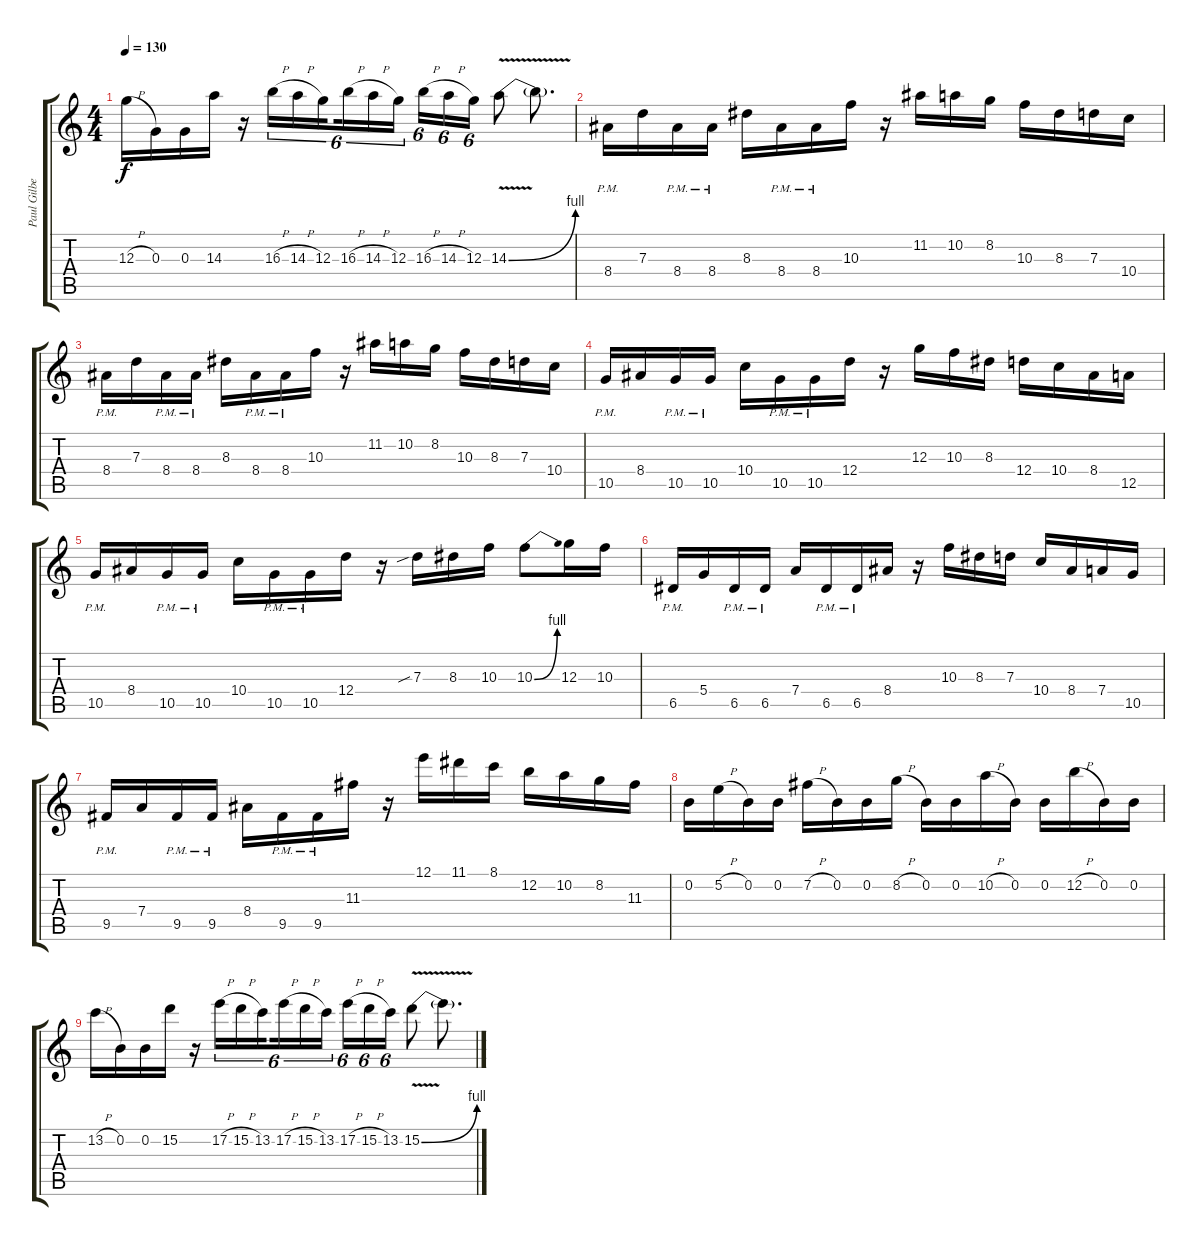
\track ("Paul Gilbert (Rythm Guitar)" "Paul Gilbe") {instrument distortionguitar}
\staff {score tabs}
\tuning (E4 B3 G3 D3 A2 E2) {hide}
\ts (4 4)
\tempo 130
\clef g2
\ks c
12.3{h}.16{dy f} 0.3.16 0.3.16 14.3.16 r.16 16.3{h}.16{tu (6 4)} 14.3{h}.16{tu (6 4)} 12.3.16{tu (6 4) beam splitsecondary} 16.3{h}.16{tu (6 4)} 14.3{h}.16{tu (6 4)} 12.3.16{tu (6 4) beam splitsecondary} 16.3{h}.16{tu (6 4)} 14.3{h}.16{tu (6 4)} 12.3.16{tu (6 4)} 14.3{be (bend 0 0 60 4) v}.8 14.3{t}.8{d} |
8.4{pm}.16 7.3.16 8.4{pm}.16 8.4{pm}.16 8.3.16 8.4{pm}.16 8.4{pm}.16 10.3.16 r.16 11.2.16 10.2.16 8.2.16 10.3.16 8.3.16 7.3.16 10.4.16 |
8.4{pm}.16 7.3.16 8.4{pm}.16 8.4{pm}.16 8.3.16 8.4{pm}.16 8.4{pm}.16 10.3.16 r.16 11.2.16 10.2.16 8.2.16 10.3.16 8.3.16 7.3.16 10.4.16 |
10.5{pm}.16 8.4.16 10.5{pm}.16 10.5{pm}.16 10.4.16 10.5{pm}.16 10.5{pm}.16 12.4.16 r.16 12.3.16 10.3.16 8.3.16 12.4.16 10.4.16 8.4.16 12.5.16 |
10.5{pm}.16 8.4.16 10.5{pm}.16 10.5{pm}.16 10.4.16 10.5{pm}.16 10.5{pm}.16 12.4.16 r.16 7.3{sib}.16 8.3.16 10.3.16 10.3{be (bend 0 0 60 4)}.8 12.3.16 10.3.16 |
6.5{pm}.16 5.4.16 6.5{pm}.16 6.5{pm}.16 7.4.16 6.5{pm}.16 6.5{pm}.16 8.4.16 r.16 10.3.16 8.3.16 7.3.16 10.4.16 8.4.16 7.4.16 10.5.16 |
9.5{pm}.16 7.4.16 9.5{pm}.16 9.5{pm}.16 8.4.16 9.5{pm}.16 9.5{pm}.16 11.3.16 r.16 12.1.16 11.1.16 8.1.16 12.2.16 10.2.16 8.2.16 11.3.16 |
0.2.16{volume 15} 5.2{h}.16 0.2.16 0.2.16 7.2{h}.16 0.2.16 0.2.16 8.2{h}.16 0.2.16 0.2.16 10.2{h}.16 0.2.16 0.2.16 12.2{h}.16 0.2.16 0.2.16 |
13.2{h}.16 0.2.16 0.2.16 15.2.16 r.16 17.2{h}.16{tu (6 4)} 15.2{h}.16{tu (6 4)} 13.2.16{tu (6 4) beam splitsecondary} 17.2{h}.16{tu (6 4)} 15.2{h}.16{tu (6 4)} 13.2.16{tu (6 4) beam splitsecondary} 17.2{h}.16{tu (6 4)} 15.2{h}.16{tu (6 4)} 13.2.16{tu (6 4)} 15.2{be (bend 0 0 60 4) v}.8 15.2{t}.8{d}
